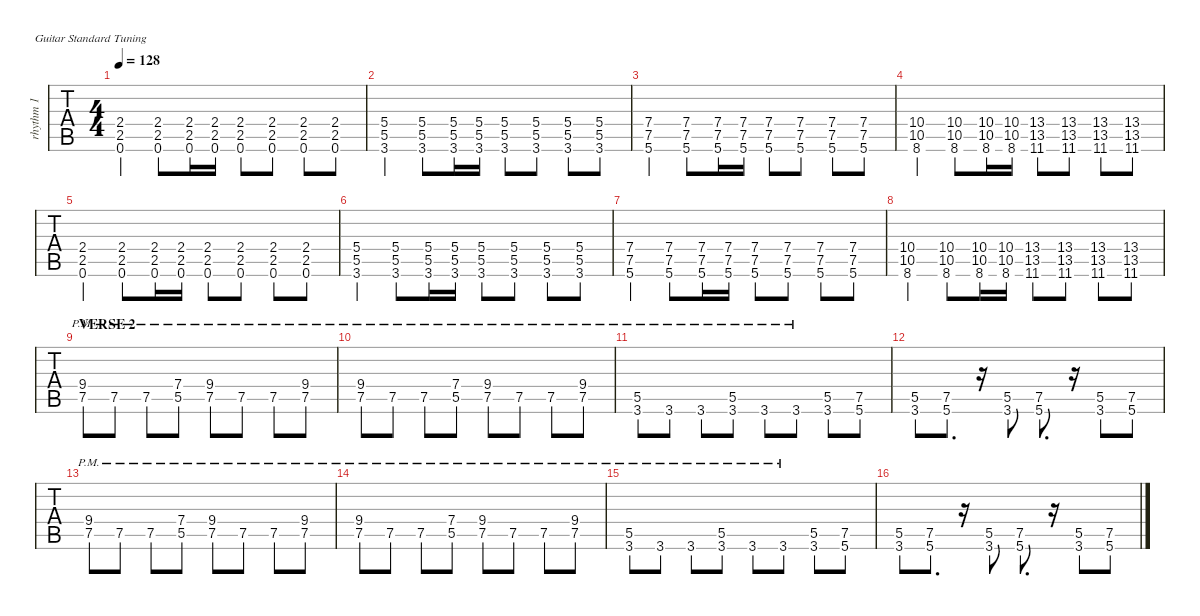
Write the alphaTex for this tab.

\defaultSystemsLayout 4
\hideDynamics
\bracketExtendMode nobrackets
\track ("Rhythm 1" "rhythm 1") {instrument distortionguitar}
\staff {tabs}
\tuning (E4 B3 G3 D3 A2 E2)
\ts (4 4)
\tempo 128
\clef g2
\ks c
(0.6 2.5 2.4).4{dy mf} (0.6 2.5 2.4).8 (0.6 2.5 2.4).16 (0.6 2.5 2.4).16 (0.6 2.5 2.4).8 (0.6 2.5 2.4).8 (0.6 2.5 2.4).8 (0.6 2.5 2.4).8 |
(3.6 5.5 5.4).4 (3.6 5.5 5.4).8 (3.6 5.5 5.4).16 (3.6 5.5 5.4).16 (3.6 5.5 5.4).8 (3.6 5.5 5.4).8 (3.6 5.5 5.4).8 (3.6 5.5 5.4).8 |
(5.6 7.5 7.4).4 (5.6 7.5 7.4).8 (5.6 7.5 7.4).16 (5.6 7.5 7.4).16 (5.6 7.5 7.4).8 (5.6 7.5 7.4).8 (5.6 7.5 7.4).8 (5.6 7.5 7.4).8 |
(8.6 10.5 10.4).4 (8.6 10.5 10.4).8 (8.6 10.5 10.4).16 (8.6 10.5 10.4).16 (11.6{acc #} 13.5{acc #} 13.4{acc #}).8 (11.6{acc #} 13.5{acc #} 13.4{acc #}).8 (11.6{acc #} 13.5{acc #} 13.4{acc #}).8 (11.6{acc #} 13.5{acc #} 13.4{acc #}).8 |
(0.6 2.5 2.4).4 (0.6 2.5 2.4).8 (0.6 2.5 2.4).16 (0.6 2.5 2.4).16 (0.6 2.5 2.4).8 (0.6 2.5 2.4).8 (0.6 2.5 2.4).8 (0.6 2.5 2.4).8 |
(3.6 5.5 5.4).4 (3.6 5.5 5.4).8 (3.6 5.5 5.4).16 (3.6 5.5 5.4).16 (3.6 5.5 5.4).8 (3.6 5.5 5.4).8 (3.6 5.5 5.4).8 (3.6 5.5 5.4).8 |
(5.6 7.5 7.4).4 (5.6 7.5 7.4).8 (5.6 7.5 7.4).16 (5.6 7.5 7.4).16 (5.6 7.5 7.4).8 (5.6 7.5 7.4).8 (5.6 7.5 7.4).8 (5.6 7.5 7.4).8 |
(8.6 10.5 10.4).4 (8.6 10.5 10.4).8 (8.6 10.5 10.4).16 (8.6 10.5 10.4).16 (11.6{acc #} 13.5{acc #} 13.4{acc #}).8 (11.6{acc #} 13.5{acc #} 13.4{acc #}).8 (11.6{acc #} 13.5{acc #} 13.4{acc #}).8 (11.6{acc #} 13.5{acc #} 13.4{acc #}).8 |
\section ("" "VERSE 2")
(7.5{pm} 9.4).8 7.5{pm}.8 7.5{pm}.8 (5.5{pm} 7.4).8 (7.5{pm} 9.4).8 7.5{pm}.8 7.5{pm}.8 (7.5{pm} 9.4).8 |
(7.5{pm} 9.4).8 7.5{pm}.8 7.5{pm}.8 (5.5{pm} 7.4).8 (7.5{pm} 9.4).8 7.5{pm}.8 7.5{pm}.8 (7.5{pm} 9.4).8 |
(5.5 3.6{pm}).8 3.6{pm}.8 3.6{pm}.8 (5.5 3.6{pm}).8 3.6{pm}.8 3.6{pm}.8 (5.5 3.6).8 (5.6 7.5).8 |
(3.6 5.5).8 (5.6 7.5).8{d} r.16 (3.6 5.5).8 (5.6 7.5).8{d} r.16 (3.6 5.5).8 (5.6 7.5).8 |
(7.5{pm} 9.4).8 7.5{pm}.8 7.5{pm}.8 (5.5{pm} 7.4).8 (7.5{pm} 9.4).8 7.5{pm}.8 7.5{pm}.8 (7.5{pm} 9.4).8 |
(7.5{pm} 9.4).8 7.5{pm}.8 7.5{pm}.8 (5.5{pm} 7.4).8 (7.5{pm} 9.4).8 7.5{pm}.8 7.5{pm}.8 (7.5{pm} 9.4).8 |
(5.5 3.6{pm}).8 3.6{pm}.8 3.6{pm}.8 (5.5 3.6{pm}).8 3.6{pm}.8 3.6{pm}.8 (5.5 3.6).8 (5.6 7.5).8 |
(3.6 5.5).8 (5.6 7.5).8{d} r.16 (3.6 5.5).8 (5.6 7.5).8{d} r.16 (3.6 5.5).8 (5.6 7.5).8
